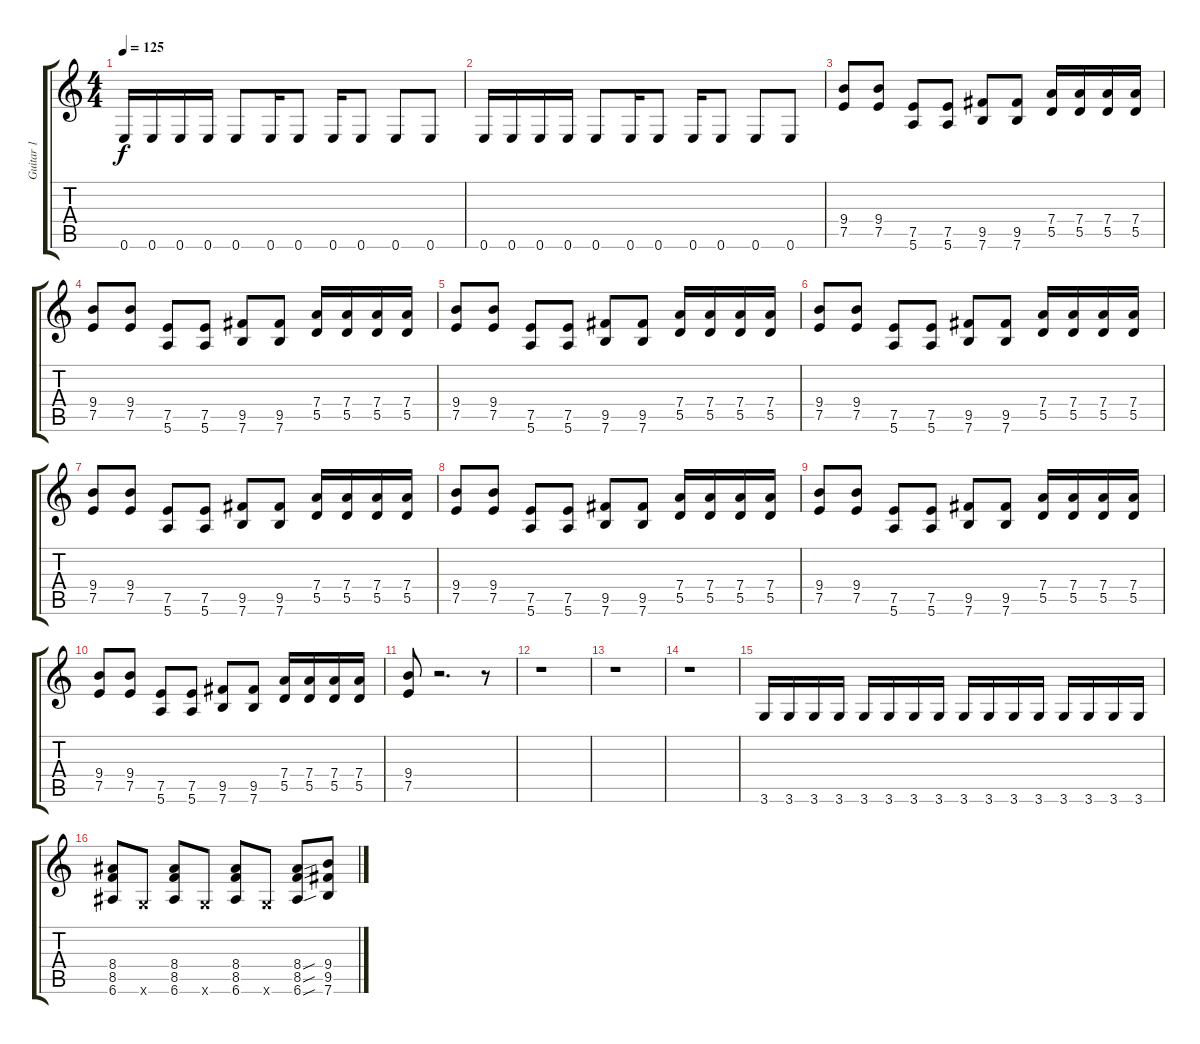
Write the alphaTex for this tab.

\track ("Guitar 1" "Guitar 1") {instrument distortionguitar}
\staff {score tabs}
\tuning (E4 B3 G3 D3 A2 E2) {hide}
\ts (4 4)
\tempo 125
\clef g2
\ks c
0.6.16{dy f} 0.6.16 0.6.16 0.6.16 0.6.8 0.6.16 0.6.8 0.6.16 0.6.8 0.6.8 0.6.8 |
0.6.16 0.6.16 0.6.16 0.6.16 0.6.8 0.6.16 0.6.8 0.6.16 0.6.8 0.6.8 0.6.8 |
(9.4 7.5).8 (9.4 7.5).8 (7.5 5.6).8 (7.5 5.6).8 (9.5 7.6).8 (9.5 7.6).8 (7.4 5.5).16 (7.4 5.5).16 (7.4 5.5).16 (7.4 5.5).16 |
(9.4 7.5).8 (9.4 7.5).8 (7.5 5.6).8 (7.5 5.6).8 (9.5 7.6).8 (9.5 7.6).8 (7.4 5.5).16 (7.4 5.5).16 (7.4 5.5).16 (7.4 5.5).16 |
(9.4 7.5).8 (9.4 7.5).8 (7.5 5.6).8 (7.5 5.6).8 (9.5 7.6).8 (9.5 7.6).8 (7.4 5.5).16 (7.4 5.5).16 (7.4 5.5).16 (7.4 5.5).16 |
(9.4 7.5).8 (9.4 7.5).8 (7.5 5.6).8 (7.5 5.6).8 (9.5 7.6).8 (9.5 7.6).8 (7.4 5.5).16 (7.4 5.5).16 (7.4 5.5).16 (7.4 5.5).16 |
(9.4 7.5).8 (9.4 7.5).8 (7.5 5.6).8 (7.5 5.6).8 (9.5 7.6).8 (9.5 7.6).8 (7.4 5.5).16 (7.4 5.5).16 (7.4 5.5).16 (7.4 5.5).16 |
(9.4 7.5).8 (9.4 7.5).8 (7.5 5.6).8 (7.5 5.6).8 (9.5 7.6).8 (9.5 7.6).8 (7.4 5.5).16 (7.4 5.5).16 (7.4 5.5).16 (7.4 5.5).16 |
(9.4 7.5).8 (9.4 7.5).8 (7.5 5.6).8 (7.5 5.6).8 (9.5 7.6).8 (9.5 7.6).8 (7.4 5.5).16 (7.4 5.5).16 (7.4 5.5).16 (7.4 5.5).16 |
(9.4 7.5).8 (9.4 7.5).8 (7.5 5.6).8 (7.5 5.6).8 (9.5 7.6).8 (9.5 7.6).8 (7.4 5.5).16 (7.4 5.5).16 (7.4 5.5).16 (7.4 5.5).16 |
(9.4 7.5).8 r.2{d} r.8 |
r.1 |
r.1 |
r.1 |
3.6.16 3.6.16 3.6.16 3.6.16 3.6.16 3.6.16 3.6.16 3.6.16 3.6.16 3.6.16 3.6.16 3.6.16 3.6.16 3.6.16 3.6.16 3.6.16 |
(8.4 8.5 6.6).8 3.6{x}.8 (8.4 8.5 6.6).8 3.6{x}.8 (8.4 8.5 6.6).8 3.6{x}.8 (8.4{sou} 8.5{sou} 6.6{sou}).8 (9.4 9.5 7.6).8
